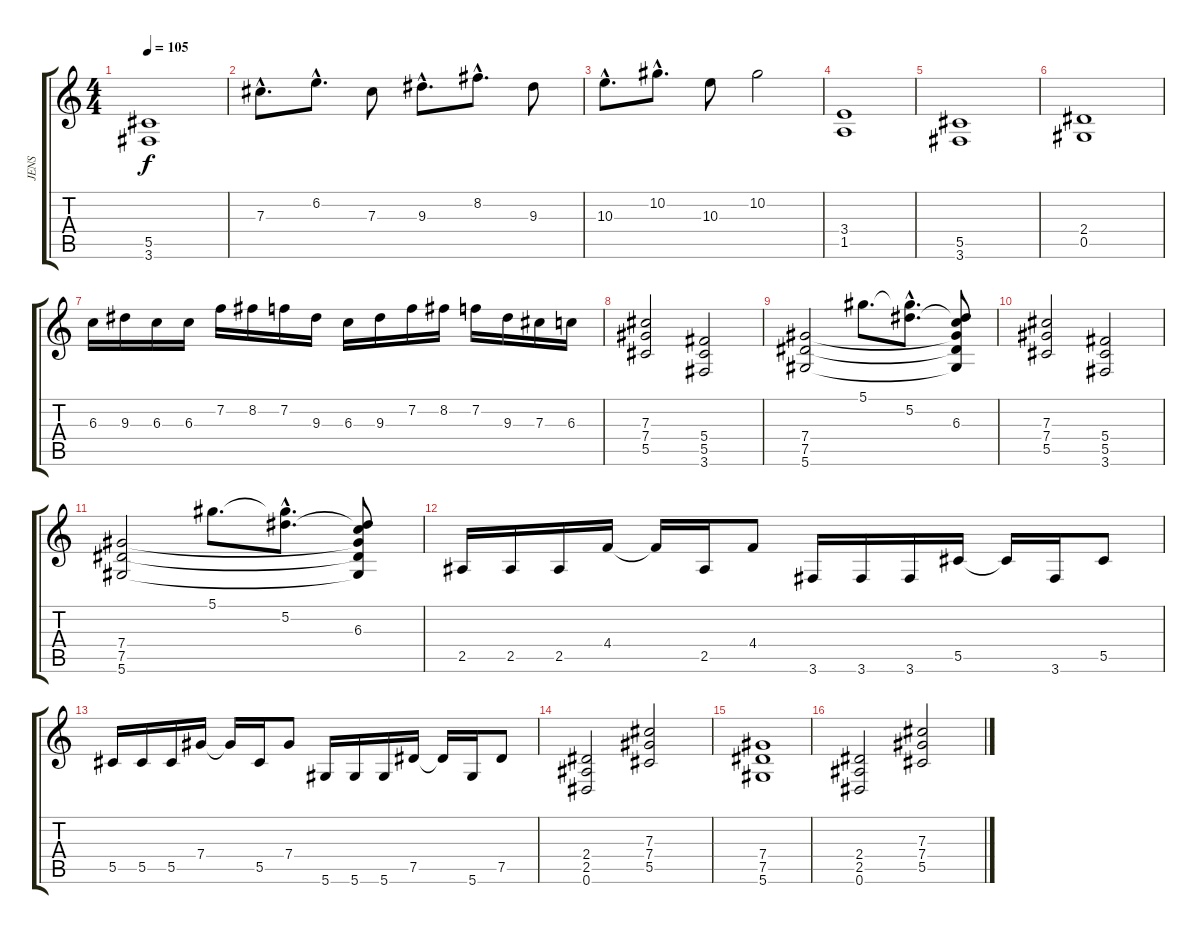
\track ("JENS" "JENS") {instrument distortionguitar}
\staff {score tabs}
\tuning (Eb4 Bb3 Gb3 Db3 Ab2 Eb2) {hide}
\ts (4 4)
\tempo 105
\clef g2
\ks c
(5.5 3.6).1{dy f} |
7.3{hac}.8{d} 6.2{hac}.8{d} 7.3.8 9.3{hac}.8{d} 8.2{hac}.8{d} 9.3.8 |
10.3{hac}.8{d} 10.2{hac}.8{d} 10.3.8 10.2.2 |
(3.4 1.5).1 |
(5.5 3.6).1 |
(2.4 0.5).1 |
6.3.16 9.3.16 6.3.16 6.3.16 7.2.16 8.2.16 7.2.16 9.3.16 6.3.16 9.3.16 7.2.16 8.2.16 7.2.16 9.3.16 7.3.16 6.3.16 |
(7.3 7.4 5.5).2 (5.4 5.5 3.6).2 |
(7.4 7.5 5.6).2 5.1.8{d} (5.1{hac t} 5.2).8{d} (5.2{t} 6.3 7.4{t} 7.5{t} 5.6{t}).8 |
(7.3 7.4 5.5).2 (5.4 5.5 3.6).2 |
(7.4 7.5 5.6).2 5.1.8{d} (5.1{hac t} 5.2).8{d} (5.2{t} 6.3 7.4{t} 7.5{t} 5.6{t}).8 |
2.5.16 2.5.16 2.5.16 4.4.16 4.4{t}.16 2.5.16 4.4.8 3.6.16 3.6.16 3.6.16 5.5.16 5.5{t}.16 3.6.16 5.5.8 |
5.5.16 5.5.16 5.5.16 7.4.16 7.4{t}.16 5.5.16 7.4.8 5.6.16 5.6.16 5.6.16 7.5.16 7.5{t}.16 5.6.16 7.5.8 |
(2.4 2.5 0.6).2 (7.3 7.4 5.5).2 |
(7.4 7.5 5.6).1 |
(2.4 2.5 0.6).2 (7.3 7.4 5.5).2
